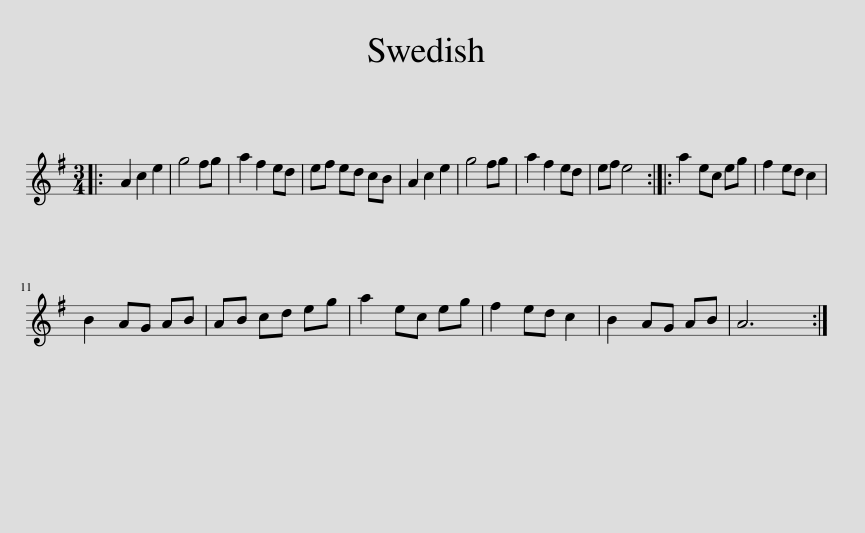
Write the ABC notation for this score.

X:1
L:1/8
M:3/4
I:linebreak $
K:G
V:1 treble
V:1
|: A2 c2 e2 | g4 fg | a2 f2 ed | ef ed cB | A2 c2 e2 | %5
 g4 fg | a2 f2 ed | ef e4 :: a2 ec eg | f2 ed c2 |$ %10
 B2 AG AB | AB cd eg | a2 ec eg | f2 ed c2 | B2 AG AB | %15
 A6 :| %16
